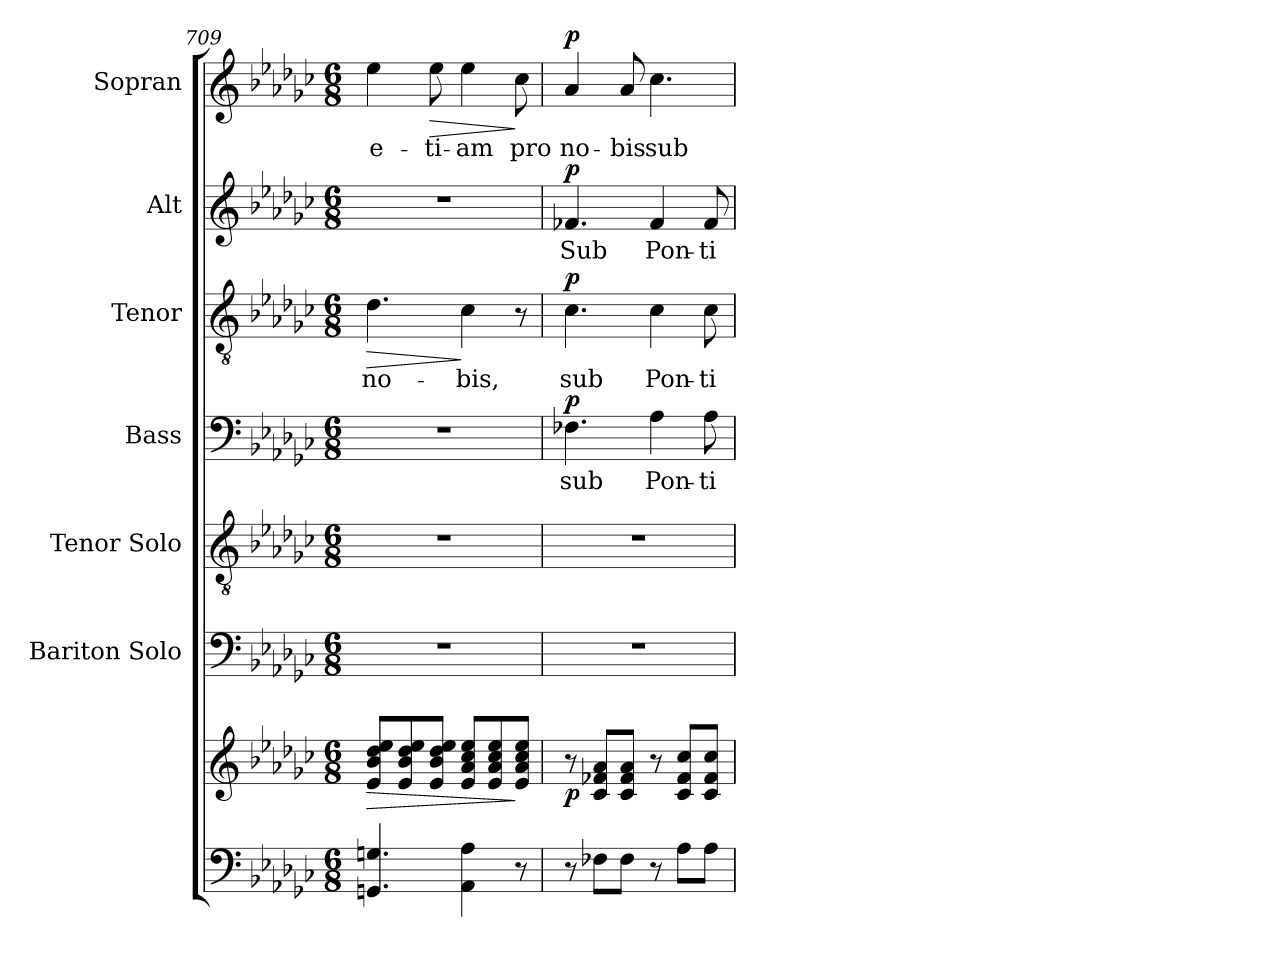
**kern	**kern	**dynam	**kern	**kern	**kern	**text	**dynam	**kern	**text	**dynam	**kern	**text	**dynam	**kern	**text	**dynam
*part7	*part7	*part7	*part6	*part5	*part4	*part4	*part4	*part3	*part3	*part3	*part2	*part2	*part2	*part1	*part1	*part1
*staff8	*staff7	*staff7/8	*staff6	*staff5	*staff4	*staff4	*staff4	*staff3	*staff3	*staff3	*staff2	*staff2	*staff2	*staff1	*staff1	*staff1
*	*	*	*I"Bariton Solo	*I"Tenor Solo	*I"Bass	*	*	*I"Tenor	*	*	*I"Alt	*	*	*I"Sopran	*	*
*	*	*	*	*	*I'B.	*	*	*I'T.	*	*	*I'A.	*	*	*I'S.	*	*
*clefF4	*clefG2	*	*clefF4	*clefGv2	*clefF4	*	*	*clefGv2	*	*	*clefG2	*	*	*clefG2	*	*
*k[b-e-a-d-g-c-]	*k[b-e-a-d-g-c-]	*	*k[b-e-a-d-g-c-]	*k[b-e-a-d-g-c-]	*k[b-e-a-d-g-c-]	*	*	*k[b-e-a-d-g-c-]	*	*	*k[b-e-a-d-g-c-]	*	*	*k[b-e-a-d-g-c-]	*	*
*G-:	*G-:	*	*G-:	*G-:	*G-:	*	*	*G-:	*	*	*G-:	*	*	*G-:	*	*
*M6/8	*M6/8	*	*M6/8	*M6/8	*M6/8	*	*	*M6/8	*	*	*M6/8	*	*	*M6/8	*	*
=709	=709	=709	=709	=709	=709	=709	=709	=709	=709	=709	=709	=709	=709	=709	=709	=709
!	!	!LO:HP:b	!	!	!	!	!	!	!LO:LY:b	!LO:HP:b	!	!	!	!	!LO:LY:b	!
4.GGn/ 4.Gn/	8e-/ 8b-/ 8dd-/ 8ee-/L	>	2.r	2.r	2.r	.	.	4.d-\	no-	>	2.r	.	.	4ee-\	e-	.
.	8e-/ 8b-/ 8dd-/ 8ee-/	.	.	.	.	.	.	.	.	.	.	.	.	.	.	.
!	!	!	!	!	!	!	!	!	!	!	!	!	!	!	!LO:LY:b	!LO:HP:b
.	8e-/ 8b-/ 8dd-/ 8ee-/J	.	.	.	.	.	.	.	.	.	.	.	.	8ee-\	-ti-	>
!	!	!	!	!	!	!	!	!	!LO:LY:b	!	!	!	!	!	!LO:LY:b	!
4AA-\ 4A-\	8e-/ 8a-/ 8cc-/ 8ee-/L	.	.	.	.	.	.	4c-\	-bis,	]	.	.	.	4ee-\	-am	.
.	8e-/ 8a-/ 8cc-/ 8ee-/	.	.	.	.	.	.	.	.	.	.	.	.	.	.	.
!	!	!	!	!	!	!	!	!	!	!	!	!	!	!	!LO:LY:b	!
8r	8e-/ 8a-/ 8cc-/ 8ee-/J	]	.	.	.	.	.	8r	.	.	.	.	.	8cc-\	pro	]
=710	=710	=710	=710	=710	=710	=710	=710	=710	=710	=710	=710	=710	=710	=710	=710	=710
!	!	!LO:DY:b	!	!	!	!LO:LY:b	!LO:DY:a	!	!LO:LY:b	!LO:DY:a	!	!LO:LY:b	!LO:DY:a	!	!LO:LY:b	!LO:DY:a
8r	8r	p	2.r	2.r	4.F-X\	sub	p	4.c-\	sub	p	4.f-X/	Sub	p	4a-/	no-	p
8F-X\L	8c-/ 8f-X/ 8a-/L	.	.	.	.	.	.	.	.	.	.	.	.	.	.	.
!	!	!	!	!	!	!	!	!	!	!	!	!	!	!	!LO:LY:b	!
8F-\J	8c-/ 8f-/ 8a-/J	.	.	.	.	.	.	.	.	.	.	.	.	8a-/	-bis	.
!	!	!	!	!	!	!LO:LY:b	!	!	!LO:LY:b	!	!	!LO:LY:b	!	!	!LO:LY:b	!
8r	8r	.	.	.	4A-\	Pon-	.	4c-\	Pon-	.	4f-/	Pon-	.	4.cc-\	sub	.
8A-\L	8c-/ 8f-/ 8cc-/L	.	.	.	.	.	.	.	.	.	.	.	.	.	.	.
!	!	!	!	!	!	!LO:LY:b	!	!	!LO:LY:b	!	!	!LO:LY:b	!	!	!	!
8A-\J	8c-/ 8f-/ 8cc-/J	.	.	.	8A-\	-ti-	.	8c-\	-ti-	.	8f-/	-ti-	.	.	.	.
=	=	=	=	=	=	=	=	=	=	=	=	=	=	=	=	=
*-	*-	*-	*-	*-	*-	*-	*-	*-	*-	*-	*-	*-	*-	*-	*-	*-
